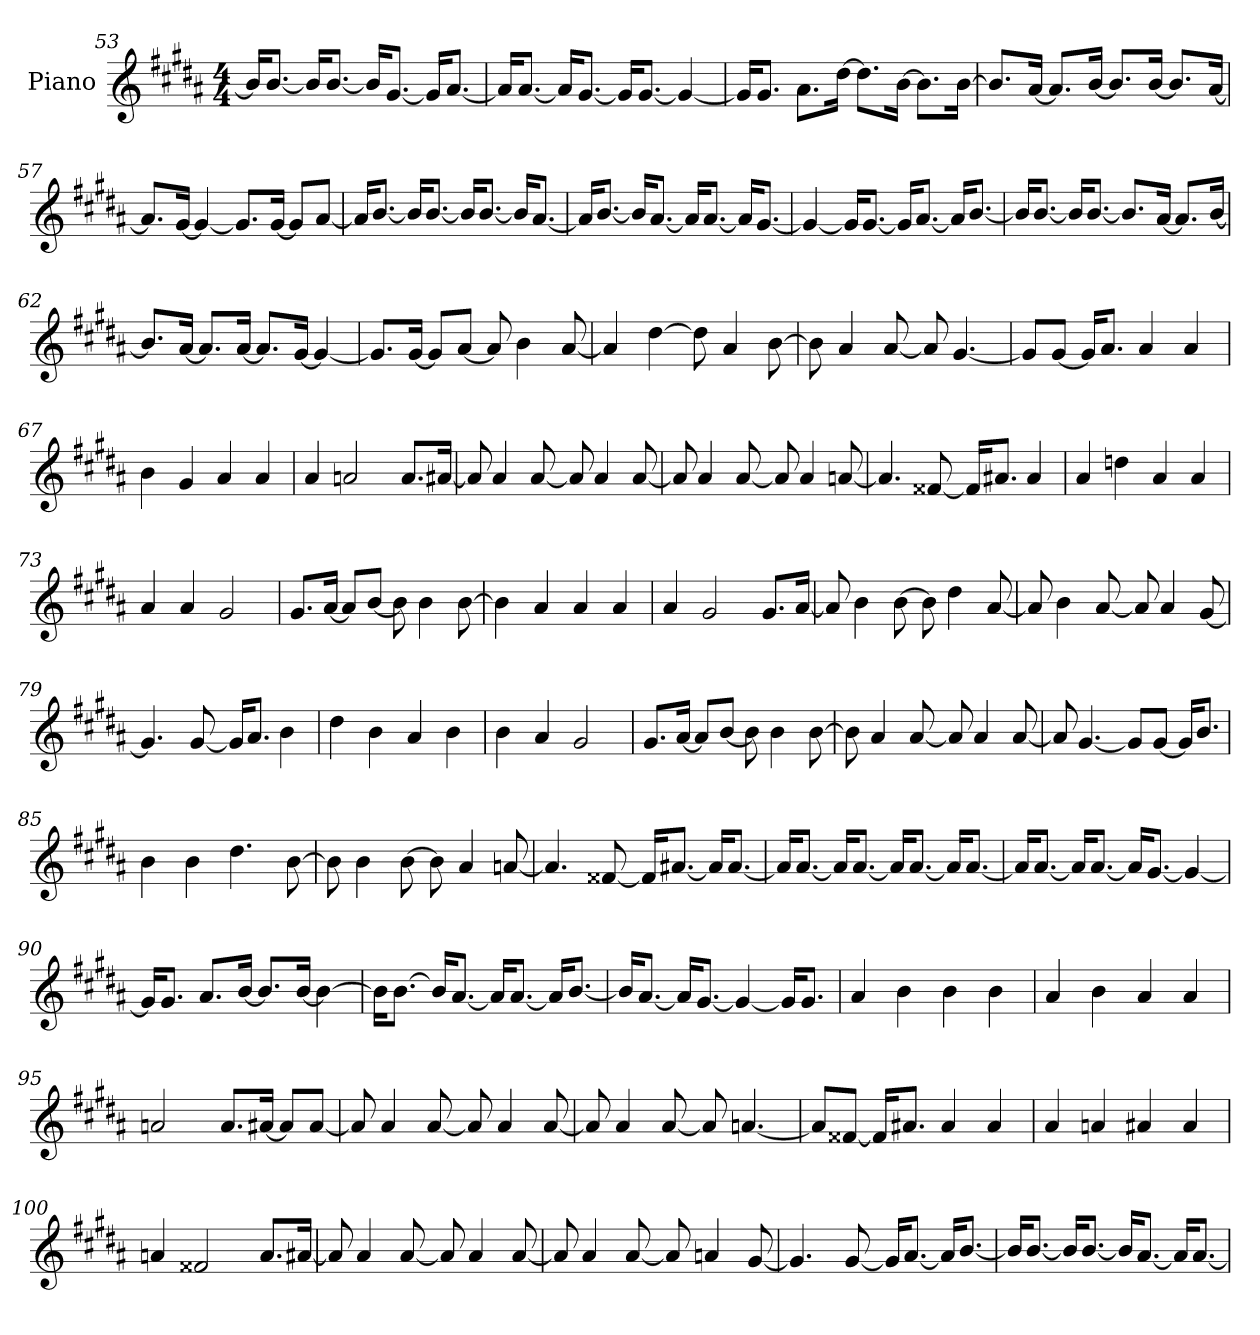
**kern
*part1
*staff1
*I"Piano
*I'Pno.
*clefG2
*k[f#c#g#d#a#]
*M4/4
=53
16b/KL]
[8.b/J
16b/KL]
[8.b/J
16b/KL]
[8.g#/J
16g#/KL]
[8.a#/J
!!LO:LB:g=z
=54
16a#/KL]
[8.a#/J
16a#/KL]
[8.g#/J
16g#/KL]
[8.g#/J
4g#/_
=55
16g#/KL]
8.g#/J
8.a#\L
[16dd#\Jk
8.dd#\L]
[16b\Jk
8.b\L]
[16b\Jk
=56
8.b/L]
[16a#/Jk
8.a#/L]
[16b/Jk
8.b/L]
[16b/Jk
8.b/L]
[16a#/Jk
=57
8.a#/L]
[16g#/Jk
4g#/_
8.g#/L]
[16g#/Jk
8g#/L]
[8a#/J
!!LO:LB:g=z
=58
16a#/KL]
[8.b/J
16b/KL]
[8.b/J
16b/KL]
[8.b/J
16b/KL]
[8.a#/J
=59
16a#/KL]
[8.b/J
16b/KL]
[8.a#/J
16a#/KL]
[8.a#/J
16a#/KL]
[8.g#/J
=60
4g#/_
16g#/KL]
[8.g#/J
16g#/KL]
[8.a#/J
16a#/KL]
[8.b/J
=61
16b/KL]
[8.b/J
16b/KL]
[8.b/J
8.b/L]
[16a#/Jk
8.a#/L]
[16b/Jk
!!LO:LB:g=z
=62
8.b/L]
[16a#/Jk
8.a#/L]
[16a#/Jk
8.a#/L]
[16g#/Jk
4g#/_
=63
8.g#/L]
[16g#/Jk
8g#/L]
[8a#/J
8a#/]
4b\
[8a#/
=64
4a#/]
[4dd#\
8dd#\]
4a#/
[8b\
=65
8b\]
4a#/
[8a#/
8a#/]
[4.g#/
=66
8g#/L]
[8g#/J
16g#/KL]
8.a#/J
4a#/
4a#/
=67
4b\
4g#/
4a#/
4a#/
!!LO:LB:g=z
=68
4a#/
2an/
8.a/L
[16a#X/Jk
=69
8a#/]
4a#/
[8a#/
8a#/]
4a#/
[8a#/
=70
8a#/]
4a#/
[8a#/
8a#/]
4a#/
[8an/
=71
4.a/]
[8f##X/
16f##/KL]
8.a#X/J
4a#/
=72
4a#/
4ddn\
4a#/
4a#/
=73
4a#/
4a#/
2g#/
!!LO:LB:g=z
=74
8.g#/L
[16a#/Jk
8a#/L]
[8b/J
8b\]
4b\
[8b\
=75
4b\]
4a#/
4a#/
4a#/
=76
4a#/
2g#/
8.g#/L
[16a#/Jk
=77
8a#/]
4b\
[8b\
8b\]
4dd#\
[8a#/
=78
8a#/]
4b\
[8a#/
8a#/]
4a#/
[8g#/
=79
4.g#/]
[8g#/
16g#/KL]
8.a#/J
4b\
=80
4dd#\
4b\
4a#/
4b\
!!LO:LB:g=z
=81
4b\
4a#/
2g#/
=82
8.g#/L
[16a#/Jk
8a#/L]
[8b/J
8b\]
4b\
[8b\
=83
8b\]
4a#/
[8a#/
8a#/]
4a#/
[8a#/
=84
8a#/]
[4.g#/
8g#/L]
[8g#/J
16g#/KL]
8.b/J
=85
4b\
4b\
4.dd#\
[8b\
=86
8b\]
4b\
[8b\
8b\]
4a#/
[8an/
!!LO:LB:g=z
=87
4.a/]
[8f##X/
16f##/KL]
[8.a#X/J
16a#/KL]
[8.a#/J
=88
16a#/KL]
[8.a#/J
16a#/KL]
[8.a#/J
16a#/KL]
[8.a#/J
16a#/KL]
[8.a#/J
=89
16a#/KL]
[8.a#/J
16a#/KL]
[8.a#/J
16a#/KL]
[8.g#/J
4g#/_
=90
16g#/KL]
8.g#/J
8.a#/L
[16b/Jk
8.b/L]
[16b/Jk
4b\_
!!LO:LB:g=z
=91
16b\KL]
[8.b\J
16b/KL]
[8.a#/J
16a#/KL]
[8.a#/J
16a#/KL]
[8.b/J
=92
16b/KL]
[8.a#/J
16a#/KL]
[8.g#/J
4g#/_
16g#/KL]
8.g#/J
=93
4a#/
4b\
4b\
4b\
=94
4a#/
4b\
4a#/
4a#/
=95
2an/
8.a/L
[16a#X/Jk
8a#/L]
[8a#/J
=96
8a#/]
4a#/
[8a#/
8a#/]
4a#/
[8a#/
!!LO:LB:g=z
=97
8a#/]
4a#/
[8a#/
8a#/]
[4.an/
=98
8a/L]
[8f##X/J
16f##/KL]
8.a#X/J
4a#/
4a#/
=99
4a#/
4an/
4a#X/
4a#/
=100
4an/
2f##X/
8.a/L
[16a#X/Jk
=101
8a#/]
4a#/
[8a#/
8a#/]
4a#/
[8a#/
!!LO:LB:g=z
=102
8a#/]
4a#/
[8a#/
8a#/]
4an/
[8g#/
=103
4.g#/]
[8g#/
16g#/KL]
[8.a#/J
16a#/KL]
[8.b/J
=104
16b/KL]
[8.b/J
16b/KL]
[8.b/J
16b/KL]
[8.a#/J
16a#/KL]
[8.a#/J
=
*-
